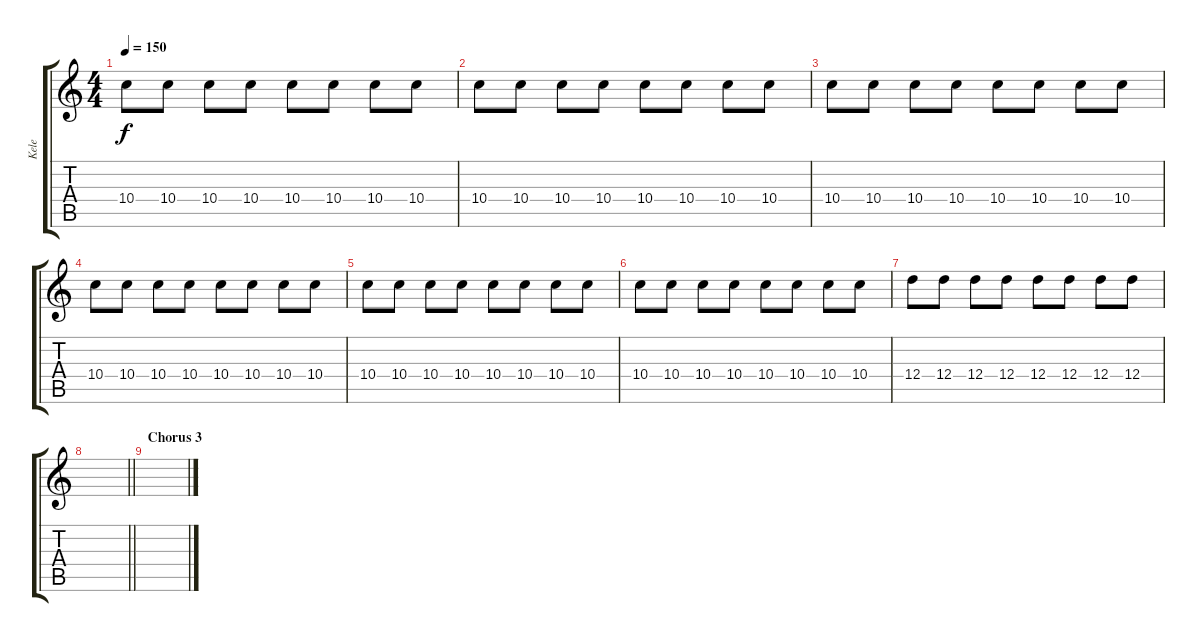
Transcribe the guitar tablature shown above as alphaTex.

\track ("Kele" "Kele") {instrument overdrivenguitar}
\staff {score tabs}
\tuning (E4 B3 G3 D3 A2 E2) {hide}
\ts (4 4)
\tempo 150
\clef g2
\ks c
10.4.8{dy f} 10.4.8 10.4.8 10.4.8 10.4.8 10.4.8 10.4.8 10.4.8 |
10.4.8 10.4.8 10.4.8 10.4.8 10.4.8 10.4.8 10.4.8 10.4.8 |
10.4.8 10.4.8 10.4.8 10.4.8 10.4.8 10.4.8 10.4.8 10.4.8 |
10.4.8 10.4.8 10.4.8 10.4.8 10.4.8 10.4.8 10.4.8 10.4.8 |
10.4.8 10.4.8 10.4.8 10.4.8 10.4.8 10.4.8 10.4.8 10.4.8 |
10.4.8 10.4.8 10.4.8 10.4.8 10.4.8 10.4.8 10.4.8 10.4.8 |
12.4.8 12.4.8 12.4.8 12.4.8 12.4.8 12.4.8 12.4.8 12.4.8 |
\barLineRight lightlight
|
\section ("" "Chorus 3")
